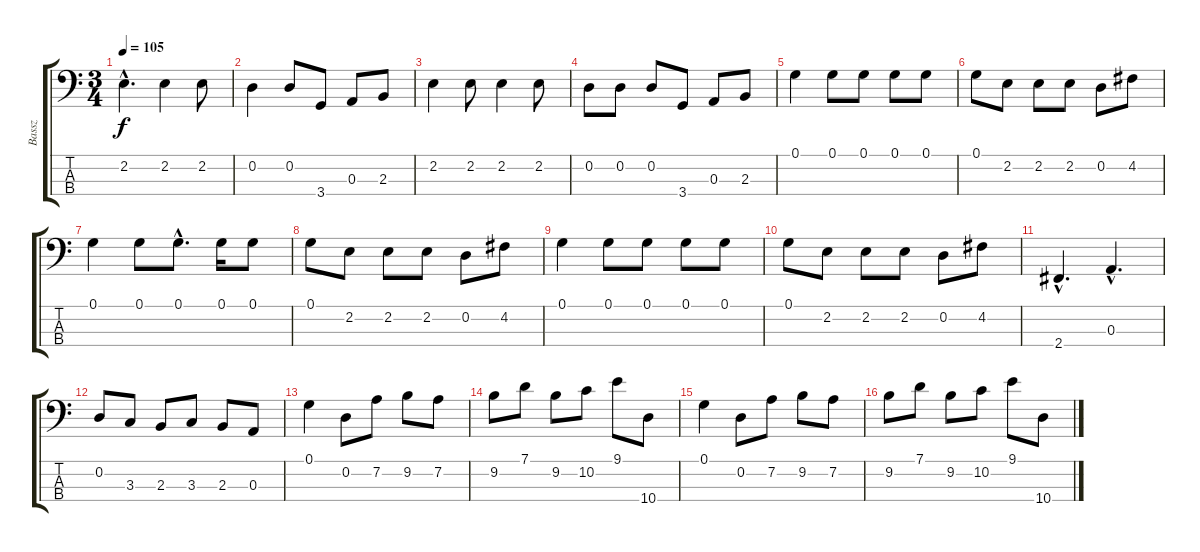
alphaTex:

\track ("Bassz" "Bassz") {instrument electricbassfinger}
\staff {score tabs}
\tuning (G2 D2 A1 E1) {hide}
\ts (3 4)
\tempo 105
\clef f4
\ks c
2.2{hac}.4{d dy f} 2.2.4 2.2.8 |
0.2.4 0.2.8 3.4.8 0.3.8 2.3.8 |
2.2.4 2.2.8 2.2.4 2.2.8 |
0.2.8 0.2.8 0.2.8 3.4.8 0.3.8 2.3.8 |
0.1.4 0.1.8 0.1.8 0.1.8 0.1.8 |
0.1.8 2.2.8 2.2.8 2.2.8 0.2.8 4.2.8 |
0.1.4 0.1.8 0.1{hac}.8{d} 0.1.16 0.1.8 |
0.1.8 2.2.8 2.2.8 2.2.8 0.2.8 4.2.8 |
0.1.4 0.1.8 0.1.8 0.1.8 0.1.8 |
0.1.8 2.2.8 2.2.8 2.2.8 0.2.8 4.2.8 |
2.4{hac}.4{d} 0.3{hac}.4{d} |
0.2.8 3.3.8 2.3.8 3.3.8 2.3.8 0.3.8 |
0.1.4 0.2.8 7.2.8 9.2.8 7.2.8 |
9.2.8 7.1.8 9.2.8 10.2.8 9.1.8 10.4.8 |
0.1.4 0.2.8 7.2.8 9.2.8 7.2.8 |
9.2.8 7.1.8 9.2.8 10.2.8 9.1.8 10.4.8
